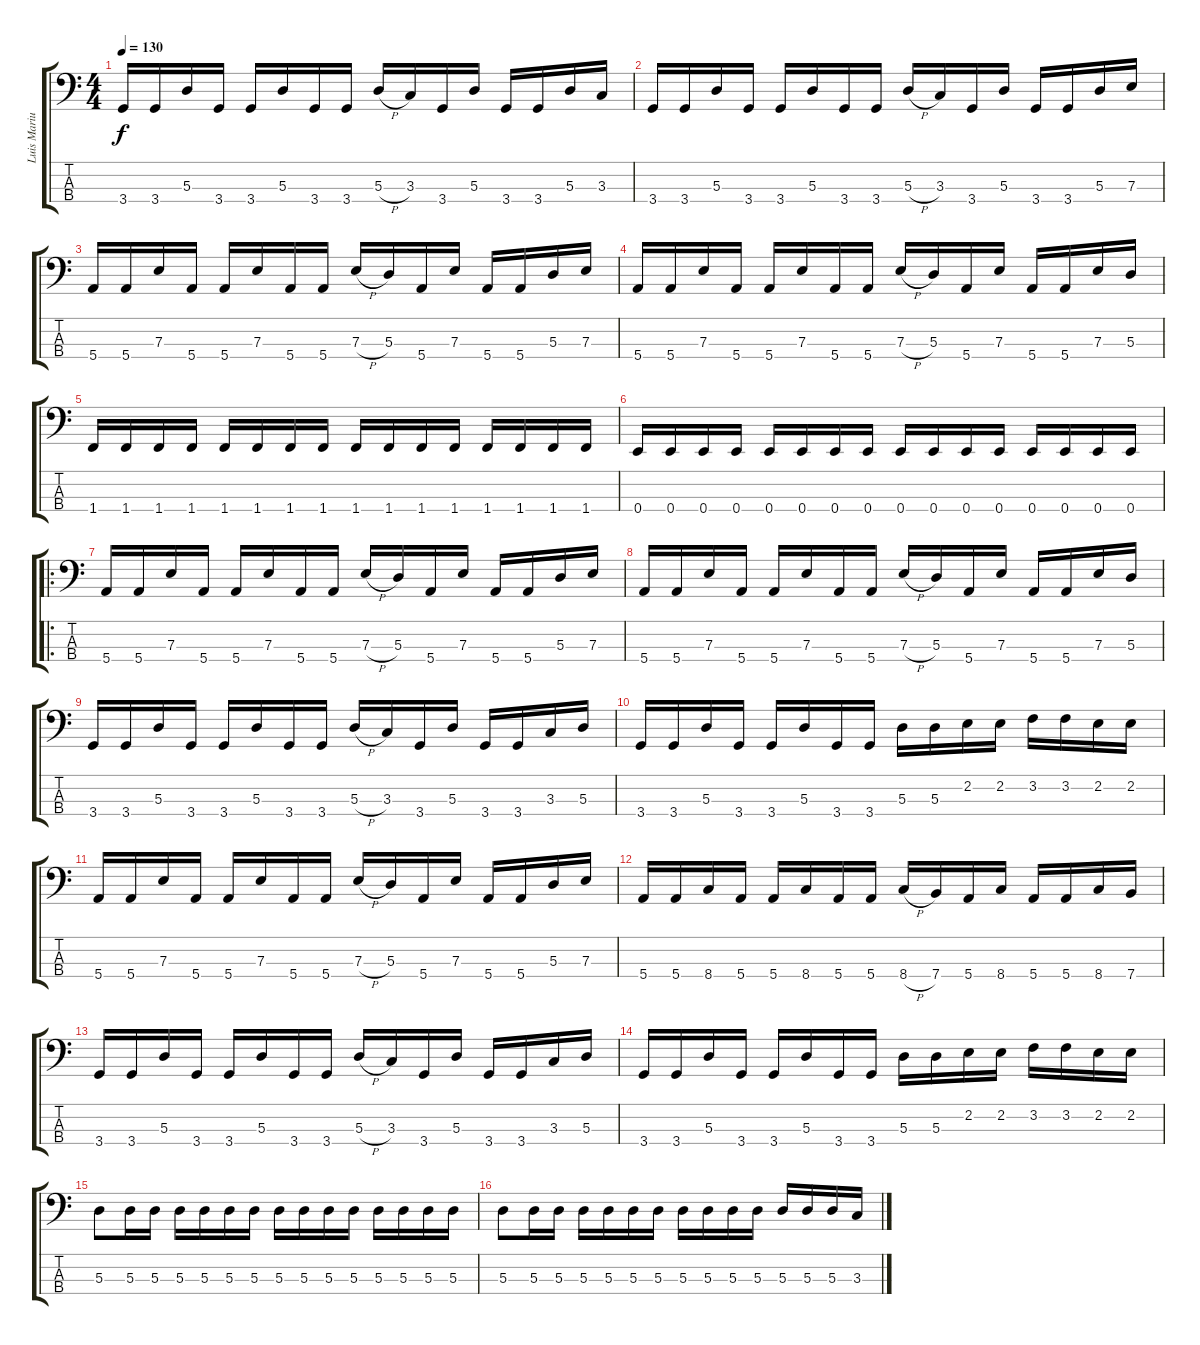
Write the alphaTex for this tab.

\track ("Luis Mariuti" "Luis Mariu") {instrument electricbasspick}
\staff {score tabs}
\tuning (G2 D2 A1 E1) {hide}
\ts (4 4)
\tempo 130
\clef f4
\ks c
3.4.16{dy f} 3.4.16 5.3.16 3.4.16 3.4.16 5.3.16 3.4.16 3.4.16 5.3{h}.16 3.3.16 3.4.16 5.3.16 3.4.16 3.4.16 5.3.16 3.3.16 |
3.4.16 3.4.16 5.3.16 3.4.16 3.4.16 5.3.16 3.4.16 3.4.16 5.3{h}.16 3.3.16 3.4.16 5.3.16 3.4.16 3.4.16 5.3.16 7.3.16 |
5.4.16 5.4.16 7.3.16 5.4.16 5.4.16 7.3.16 5.4.16 5.4.16 7.3{h}.16 5.3.16 5.4.16 7.3.16 5.4.16 5.4.16 5.3.16 7.3.16 |
5.4.16 5.4.16 7.3.16 5.4.16 5.4.16 7.3.16 5.4.16 5.4.16 7.3{h}.16 5.3.16 5.4.16 7.3.16 5.4.16 5.4.16 7.3.16 5.3.16 |
1.4.16 1.4.16 1.4.16 1.4.16 1.4.16 1.4.16 1.4.16 1.4.16 1.4.16 1.4.16 1.4.16 1.4.16 1.4.16 1.4.16 1.4.16 1.4.16 |
0.4.16 0.4.16 0.4.16 0.4.16 0.4.16 0.4.16 0.4.16 0.4.16 0.4.16 0.4.16 0.4.16 0.4.16 0.4.16 0.4.16 0.4.16 0.4.16 |
\ro
5.4.16 5.4.16 7.3.16 5.4.16 5.4.16 7.3.16 5.4.16 5.4.16 7.3{h}.16 5.3.16 5.4.16 7.3.16 5.4.16 5.4.16 5.3.16 7.3.16 |
5.4.16 5.4.16 7.3.16 5.4.16 5.4.16 7.3.16 5.4.16 5.4.16 7.3{h}.16 5.3.16 5.4.16 7.3.16 5.4.16 5.4.16 7.3.16 5.3.16 |
3.4.16 3.4.16 5.3.16 3.4.16 3.4.16 5.3.16 3.4.16 3.4.16 5.3{h}.16 3.3.16 3.4.16 5.3.16 3.4.16 3.4.16 3.3.16 5.3.16 |
3.4.16 3.4.16 5.3.16 3.4.16 3.4.16 5.3.16 3.4.16 3.4.16 5.3.16 5.3.16 2.2.16 2.2.16 3.2.16 3.2.16 2.2.16 2.2.16 |
5.4.16 5.4.16 7.3.16 5.4.16 5.4.16 7.3.16 5.4.16 5.4.16 7.3{h}.16 5.3.16 5.4.16 7.3.16 5.4.16 5.4.16 5.3.16 7.3.16 |
5.4.16 5.4.16 8.4.16 5.4.16 5.4.16 8.4.16 5.4.16 5.4.16 8.4{h}.16 7.4.16 5.4.16 8.4.16 5.4.16 5.4.16 8.4.16 7.4.16 |
3.4.16 3.4.16 5.3.16 3.4.16 3.4.16 5.3.16 3.4.16 3.4.16 5.3{h}.16 3.3.16 3.4.16 5.3.16 3.4.16 3.4.16 3.3.16 5.3.16 |
3.4.16 3.4.16 5.3.16 3.4.16 3.4.16 5.3.16 3.4.16 3.4.16 5.3.16 5.3.16 2.2.16 2.2.16 3.2.16 3.2.16 2.2.16 2.2.16 |
5.3.8 5.3.16 5.3.16 5.3.16 5.3.16 5.3.16 5.3.16 5.3.16 5.3.16 5.3.16 5.3.16 5.3.16 5.3.16 5.3.16 5.3.16 |
5.3.8 5.3.16 5.3.16 5.3.16 5.3.16 5.3.16 5.3.16 5.3.16 5.3.16 5.3.16 5.3.16 5.3.16 5.3.16 5.3.16 3.3.16
